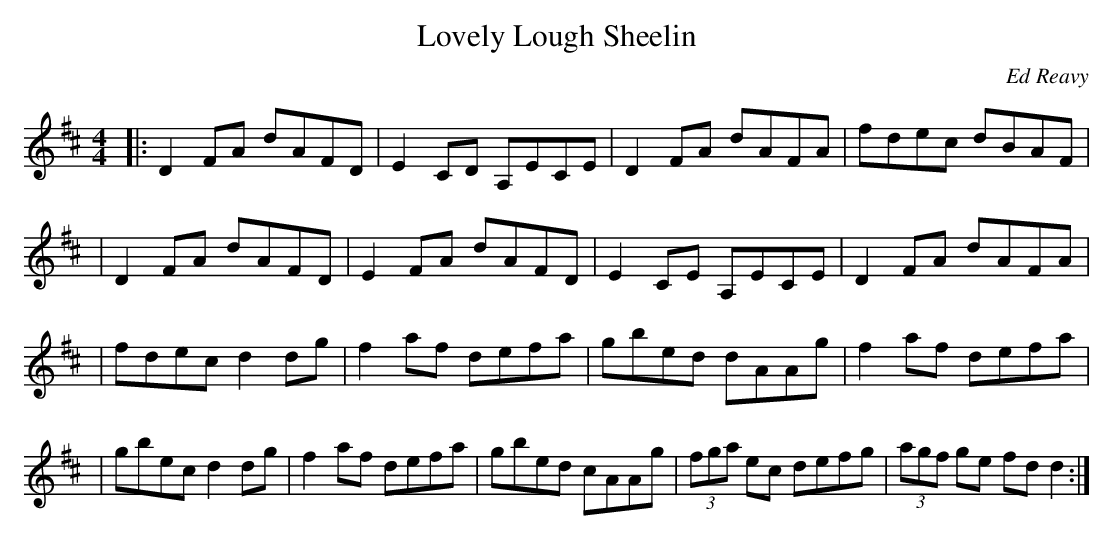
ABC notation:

X:1
T:Lovely Lough Sheelin
C:Ed Reavy
M:4/4
L:1/8
K:D
|: D2FA dAFD | E2CD A,ECE | D2FA dAFA  |  fdec    dBAF |
|  D2FA dAFD | E2FA dAFD  | E2CE A,ECE |  D2FA    dAFA |
|  fdec d2dg | f2af defa  | gbed dAAg  |  f2af    defa |
|  gbec d2dg | f2af defa  | gbed cAAg  | (3fga ec defg | (3agf ge fdd2 :|
